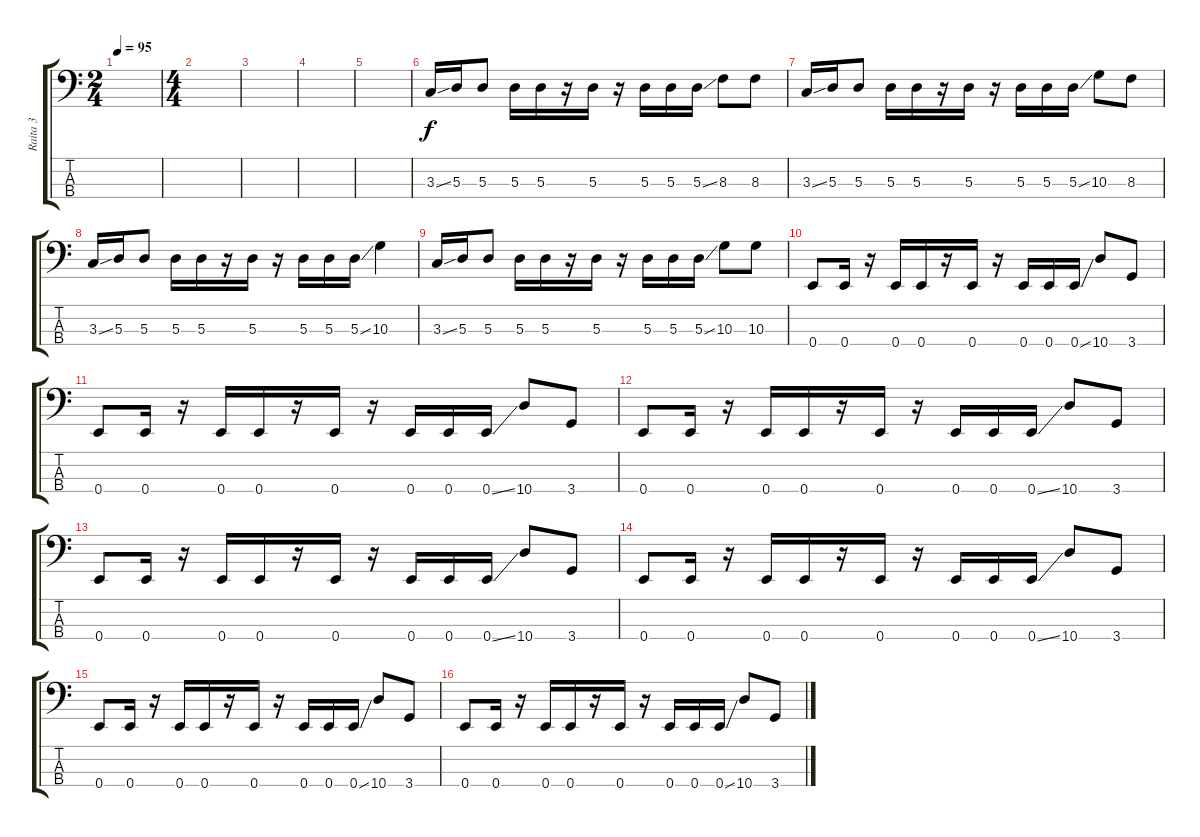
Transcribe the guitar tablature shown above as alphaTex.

\track ("Raita 3" "Raita 3") {instrument slapbass2}
\staff {score tabs}
\tuning (G2 D2 A1 E1) {hide}
\ts (2 4)
\tempo 95
\clef f4
\ks c
|
\ts (4 4)
|
|
|
|
3.3{ss}.16 5.3.16 5.3.8 5.3.16 5.3.16 r.16 5.3.16 r.16 5.3.16 5.3.16 5.3{ss}.16 8.3.8 8.3.8 |
3.3{ss}.16 5.3.16 5.3.8 5.3.16 5.3.16 r.16 5.3.16 r.16 5.3.16 5.3.16 5.3{ss}.16 10.3.8 8.3.8 |
3.3{ss}.16 5.3.16 5.3.8 5.3.16 5.3.16 r.16 5.3.16 r.16 5.3.16 5.3.16 5.3{ss}.16 10.3.4 |
3.3{ss}.16 5.3.16 5.3.8 5.3.16 5.3.16 r.16 5.3.16 r.16 5.3.16 5.3.16 5.3{ss}.16 10.3.8 10.3.8 |
0.4.8 0.4.16 r.16 0.4.16 0.4.16 r.16 0.4.16 r.16 0.4.16 0.4.16 0.4{ss}.16 10.4.8 3.4.8 |
0.4.8 0.4.16 r.16 0.4.16 0.4.16 r.16 0.4.16 r.16 0.4.16 0.4.16 0.4{ss}.16 10.4.8 3.4.8 |
0.4.8 0.4.16 r.16 0.4.16 0.4.16 r.16 0.4.16 r.16 0.4.16 0.4.16 0.4{ss}.16 10.4.8 3.4.8 |
0.4.8 0.4.16 r.16 0.4.16 0.4.16 r.16 0.4.16 r.16 0.4.16 0.4.16 0.4{ss}.16 10.4.8 3.4.8 |
0.4.8 0.4.16 r.16 0.4.16 0.4.16 r.16 0.4.16 r.16 0.4.16 0.4.16 0.4{ss}.16 10.4.8 3.4.8 |
0.4.8 0.4.16 r.16 0.4.16 0.4.16 r.16 0.4.16 r.16 0.4.16 0.4.16 0.4{ss}.16 10.4.8 3.4.8 |
0.4.8 0.4.16 r.16 0.4.16 0.4.16 r.16 0.4.16 r.16 0.4.16 0.4.16 0.4{ss}.16 10.4.8 3.4.8
